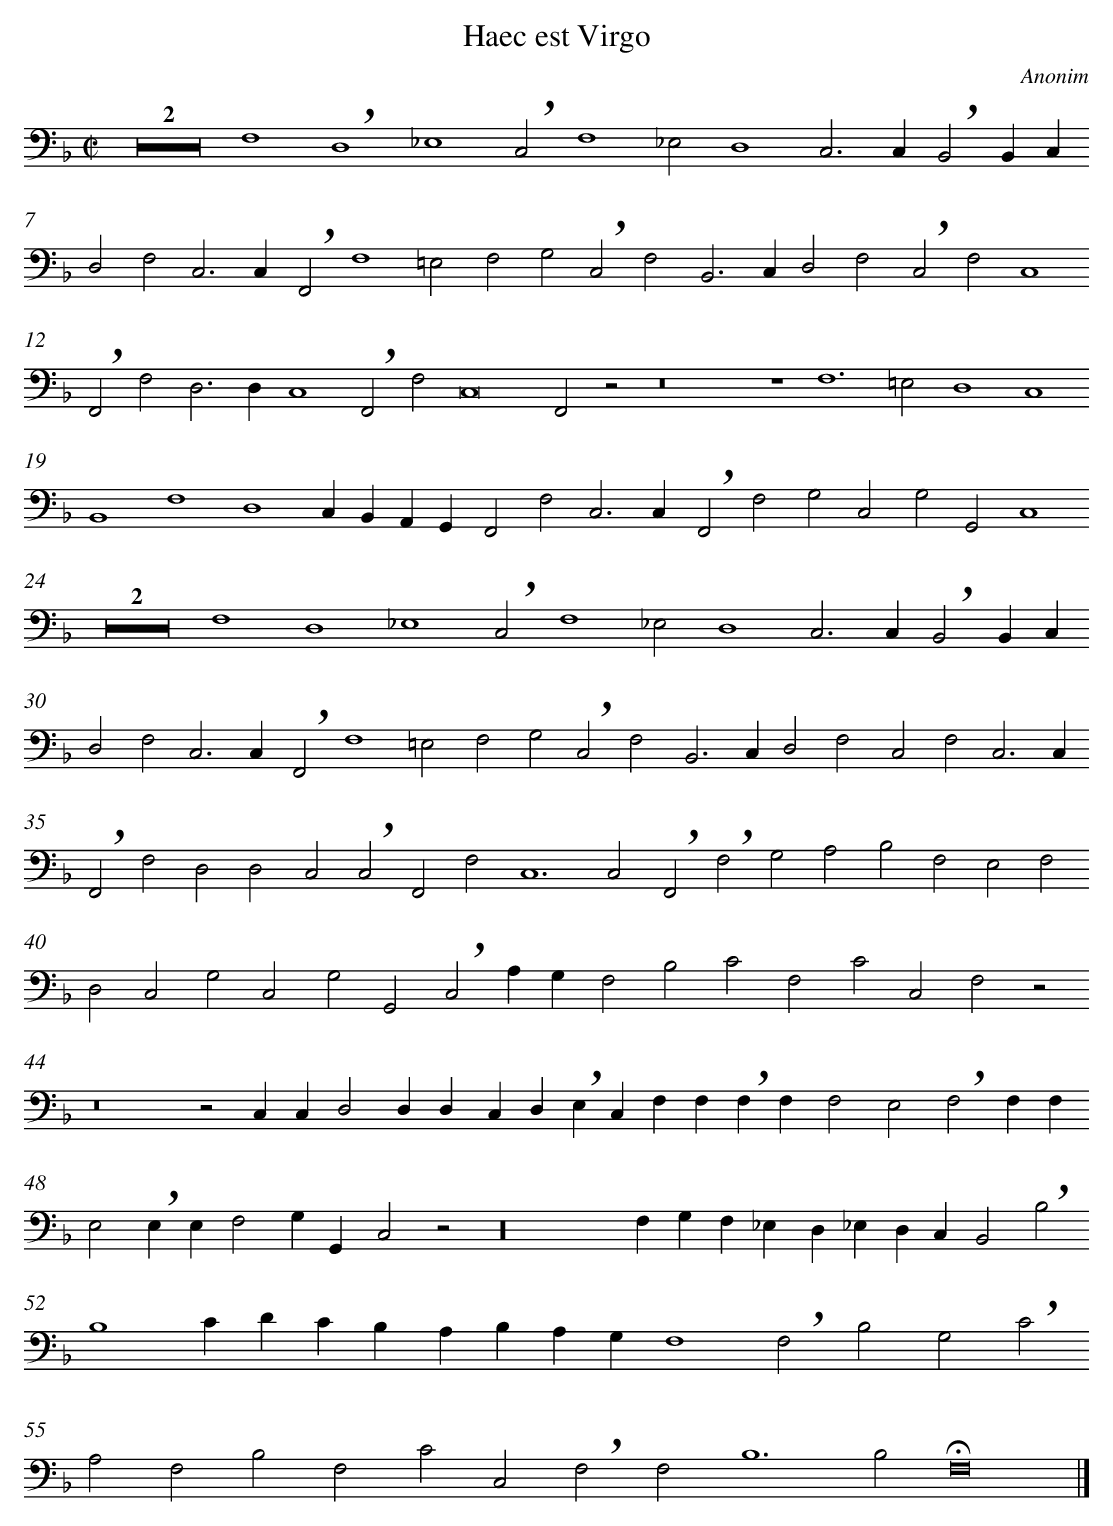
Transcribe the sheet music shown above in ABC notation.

X:1
T: Haec est Virgo
C: Anonim
L: 1/4
M: C|
K: F clef=bass
Z2 [|]
F,4!breath!D,4 [|]
_E,4!breath!C,2F,4 [|]
_E,2D,4 [|]
C,2>C,2!breath!B,,2B,,C, [|]
D,2F,2C,3C, [|]
!breath!F,,2F,4=E,2 [|]
F,2G,2!breath!C,2F,2 [|]
B,,2>C,2D,2F,2 [|]
!breath!C,2F,2C,4 [|]
!breath!F,,2F,2D,3D, [|]
C,4!breath!F,,2F,2 [|]
C,8 [|]
F,,2z2z8 [|]
z4 [|]
F,6=E,2 [|]
D,4C,4 [|]
B,,4F,4 [|]
D,4C,B,,A,,G,, [|]
F,,2F,2C,3C, [|]
!breath!F,,2F,2G,2C,2 [|]
G,2G,,2C,4 [|]
Z2 [|]
F,4D,4 [|]
_E,4!breath!C,2F,4 [|]
_E,2D,4 [|]
C,2>C,2!breath!B,,2B,,C, [|]
D,2F,2C,3C, [|]
!breath!F,,2F,4=E,2 [|]
F,2G,2!breath!C,2F,2 [|]
B,,2>C,2D,2F,2 [|]
C,2F,2C,3C, [|]
!breath!F,,2F,2D,2D,2 [|]
C,2!breath!C,2F,,2F,2 [|]
C,6C,2 [|]
!breath!F,,2!breath!F,2G,2A,2 [|]
B,2F,2E,2F,2 [|]
D,2C,2G,2C,2 [|]
G,2G,,2!breath!C,2A,G, [|]
F,2B,2C2F,2 [|]
C2C,2F,2z2 [|]
z8 [|]
z2C,C,D,2D,D, [|]
C,D,!breath!E,C,F,F,!breath!F,F, [|]
F,2E,2!breath!F,2F,F, [|]
E,2!breath!E,E,F,2G,G,, [|]
C,2z2z16 [|]
 [|]
F,G,F,_E, [|]
D,_E,D,C,B,,2!breath!B,2 [|]
B,4CDCB, [|]
A,B,A,G,F,4 [|]
!breath!F,2B,2G,2!breath!C2 [|]
A,2F,2B,2F,2 [|]
C2C,2!breath!F,2F,2 [|]
B,6B,2 [|]
!fermata!F,8 |]
